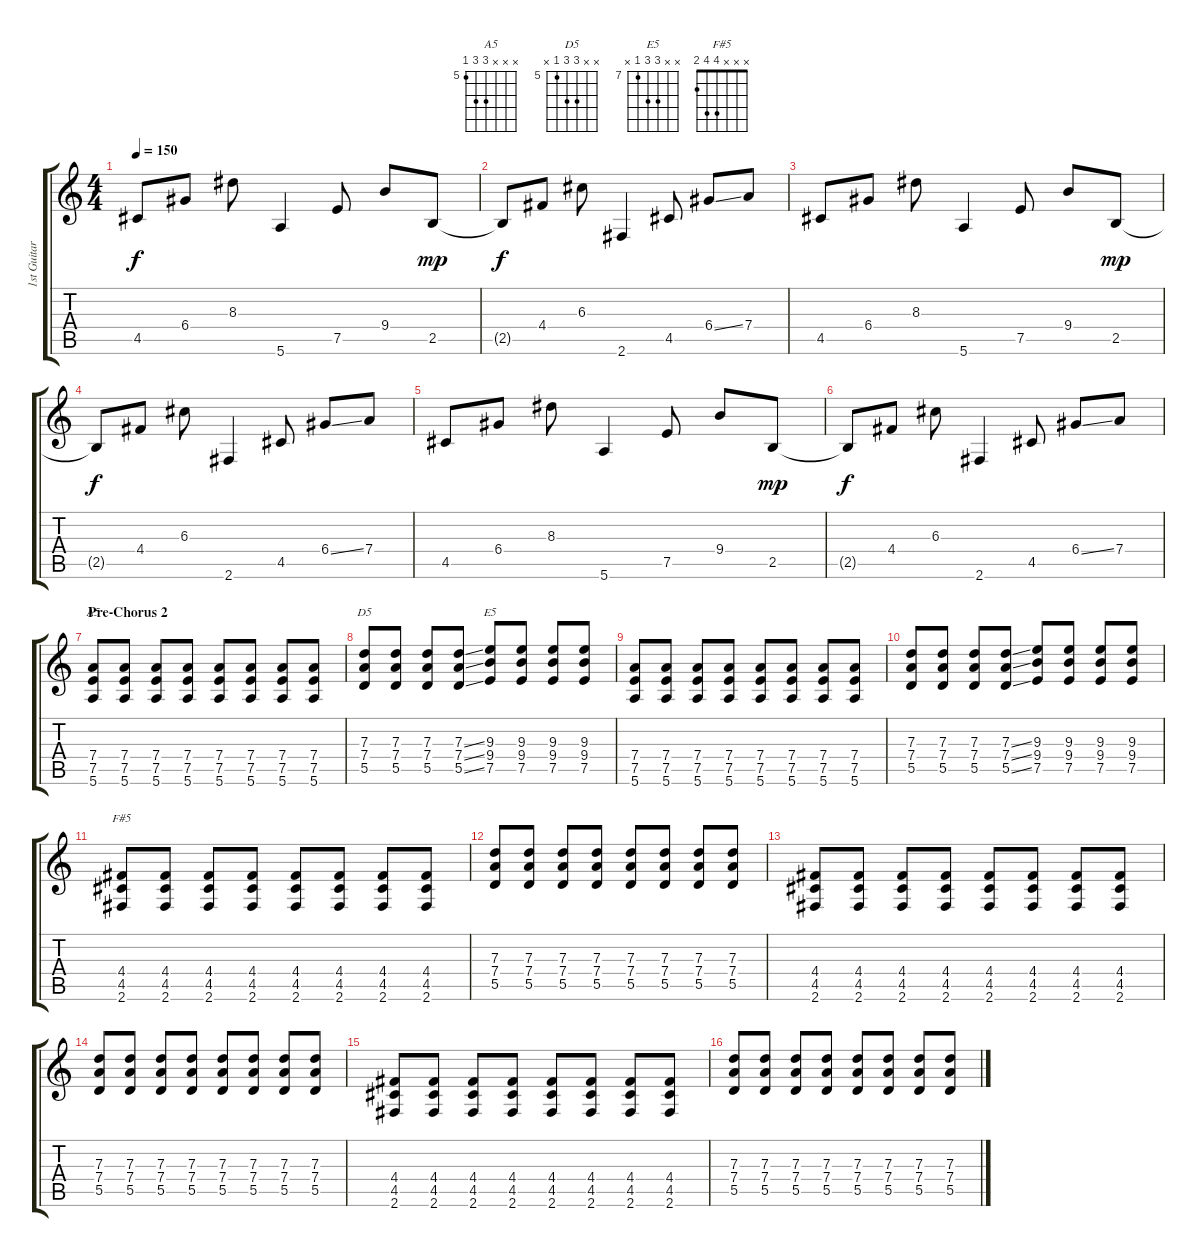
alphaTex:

\track ("1st Guitar" "1st Guitar") {instrument electricguitarjazz}
\staff {score tabs}
\tuning (E4 B3 G3 D3 A2 E2) {hide}
\chord ("A5" x x x 7 7 5) {firstfret 5}
\chord ("D5" x x 7 7 5 x) {firstfret 5}
\chord ("E5" x x 9 9 7 x) {firstfret 7}
\chord ("F#5" x x x 4 4 2)
\ts (4 4)
\tempo 150
\clef g2
\ks c
4.5.8{dy f} 6.4.8 8.3.8 5.6.4 7.5.8 9.4.8 2.5.8{dy mp} |
2.5{t}.8{dy f} 4.4.8 6.3.8 2.6.4 4.5.8 6.4{ss}.8 7.4.8 |
4.5.8 6.4.8 8.3.8 5.6.4 7.5.8 9.4.8 2.5.8{dy mp} |
2.5{t}.8{dy f} 4.4.8 6.3.8 2.6.4 4.5.8 6.4{ss}.8 7.4.8 |
4.5.8 6.4.8 8.3.8 5.6.4 7.5.8 9.4.8 2.5.8{dy mp} |
2.5{t}.8{dy f} 4.4.8 6.3.8 2.6.4 4.5.8 6.4{ss}.8 7.4.8 |
\section ("" "Pre-Chorus 2")
(7.4 7.5 5.6).8{ch "A5"} (7.4 7.5 5.6).8 (7.4 7.5 5.6).8 (7.4 7.5 5.6).8 (7.4 7.5 5.6).8 (7.4 7.5 5.6).8 (7.4 7.5 5.6).8 (7.4 7.5 5.6).8 |
(7.3 7.4 5.5).8{ch "D5"} (7.3 7.4 5.5).8 (7.3 7.4 5.5).8 (7.3{ss} 7.4{ss} 5.5{ss}).8 (9.3 9.4 7.5).8{ch "E5"} (9.3 9.4 7.5).8 (9.3 9.4 7.5).8 (9.3 9.4 7.5).8 |
(7.4 7.5 5.6).8 (7.4 7.5 5.6).8 (7.4 7.5 5.6).8 (7.4 7.5 5.6).8 (7.4 7.5 5.6).8 (7.4 7.5 5.6).8 (7.4 7.5 5.6).8 (7.4 7.5 5.6).8 |
(7.3 7.4 5.5).8 (7.3 7.4 5.5).8 (7.3 7.4 5.5).8 (7.3{ss} 7.4{ss} 5.5{ss}).8 (9.3 9.4 7.5).8 (9.3 9.4 7.5).8 (9.3 9.4 7.5).8 (9.3 9.4 7.5).8 |
(4.4 4.5 2.6).8{ch "F#5"} (4.4 4.5 2.6).8 (4.4 4.5 2.6).8 (4.4 4.5 2.6).8 (4.4 4.5 2.6).8 (4.4 4.5 2.6).8 (4.4 4.5 2.6).8 (4.4 4.5 2.6).8 |
(7.3 7.4 5.5).8 (7.3 7.4 5.5).8 (7.3 7.4 5.5).8 (7.3 7.4 5.5).8 (7.3 7.4 5.5).8 (7.3 7.4 5.5).8 (7.3 7.4 5.5).8 (7.3 7.4 5.5).8 |
(4.4 4.5 2.6).8 (4.4 4.5 2.6).8 (4.4 4.5 2.6).8 (4.4 4.5 2.6).8 (4.4 4.5 2.6).8 (4.4 4.5 2.6).8 (4.4 4.5 2.6).8 (4.4 4.5 2.6).8 |
(7.3 7.4 5.5).8 (7.3 7.4 5.5).8 (7.3 7.4 5.5).8 (7.3 7.4 5.5).8 (7.3 7.4 5.5).8 (7.3 7.4 5.5).8 (7.3 7.4 5.5).8 (7.3 7.4 5.5).8 |
(4.4 4.5 2.6).8 (4.4 4.5 2.6).8 (4.4 4.5 2.6).8 (4.4 4.5 2.6).8 (4.4 4.5 2.6).8 (4.4 4.5 2.6).8 (4.4 4.5 2.6).8 (4.4 4.5 2.6).8 |
(7.3 7.4 5.5).8 (7.3 7.4 5.5).8 (7.3 7.4 5.5).8 (7.3 7.4 5.5).8 (7.3 7.4 5.5).8 (7.3 7.4 5.5).8 (7.3 7.4 5.5).8 (7.3 7.4 5.5).8
